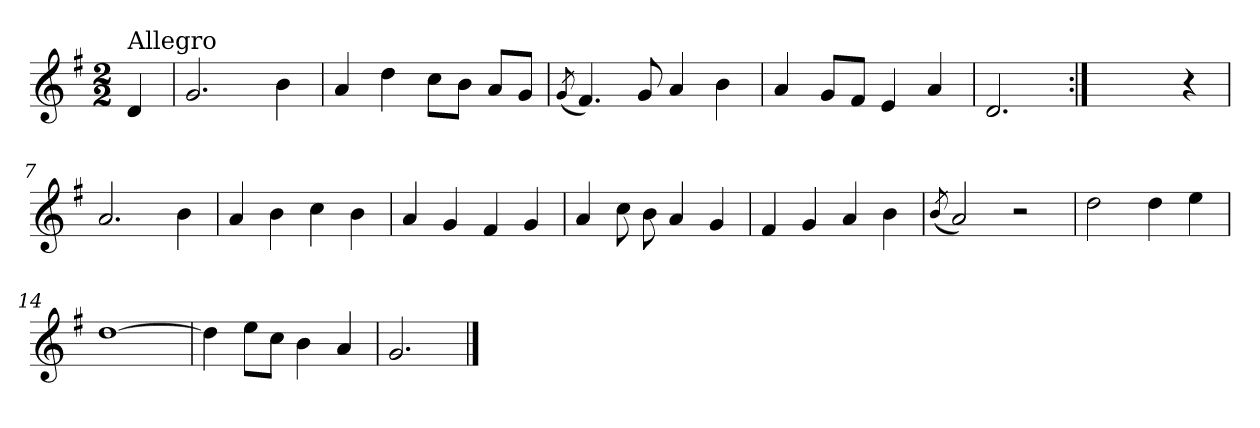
**kern
*part1
*staff1
*clefG2
*k[f#]
*G:
*M2/2
=
!LO:TX:a:t=Allegro
4d/
=1
2.g/
4b\
=2
4a/
4dd\
8cc\L
8b\J
8a/L
8g/J
=3
(<8qg/
4.f#/)
8g/
4a/
4b\
=4
4a/
8g/L
8f#/J
4e/
4a/
=5
2.d/
=6:|!
2.ryy
4r
=7
2.a/
4b\
=8
4a/
4b\
4cc\
4b\
=9
4a/
4g/
4f#/
4g/
=10
4a/
8cc\
8b\
4a/
4g/
=11
4f#/
4g/
4a/
4b\
!!LO:LB:g=z
=12
(<8qb/
2a/)
2r
=13
2dd\
4dd\
4ee\
=14
[1dd
=15
4dd\]
8ee\L
8cc\J
4b\
4a/
=16
2.g/
==
*-
